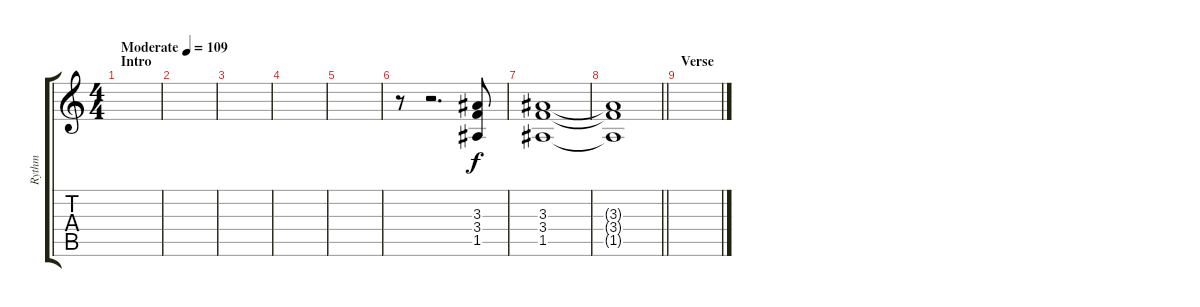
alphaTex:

\track ("Rythm" "Rythm") {instrument overdrivenguitar}
\staff {score tabs}
\tuning (E4 B3 G3 D3 A2 E2) {hide}
\ts (4 4)
\section ("" "Intro")
\tempo (109 "Moderate")
\clef g2
\ks c
|
|
|
|
|
r.8 r.2{d} (3.3 3.4 1.5).8 |
(3.3 3.4 1.5).1 |
\barLineRight lightlight
(3.3{t} 3.4{t} 1.5{t}).1 |
\section ("" "Verse")
